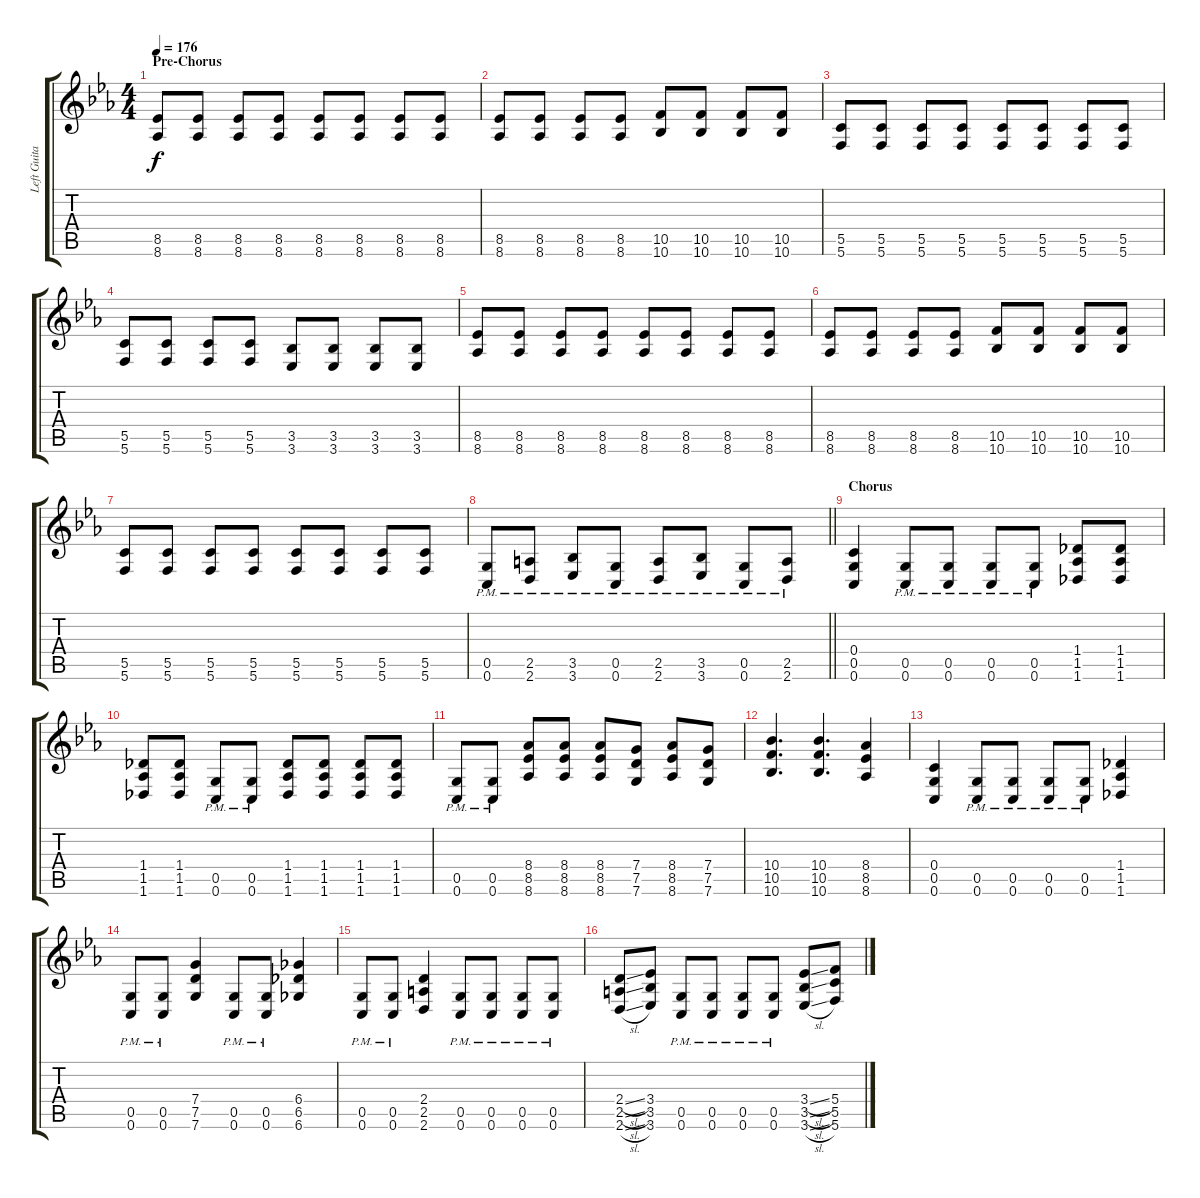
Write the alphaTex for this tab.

\track ("Left Guitar I" "Left Guita") {instrument overdrivenguitar}
\staff {score tabs}
\tuning (D4 A3 F3 C3 G2 C2) {hide}
\ts (4 4)
\section ("" "Pre-Chorus")
\tempo 176
\clef g2
\ks eb
(8.5 8.6).8{dy f} (8.5 8.6).8 (8.5 8.6).8 (8.5 8.6).8 (8.5 8.6).8 (8.5 8.6).8 (8.5 8.6).8 (8.5 8.6).8 |
(8.5 8.6).8 (8.5 8.6).8 (8.5 8.6).8 (8.5 8.6).8 (10.5 10.6).8 (10.5 10.6).8 (10.5 10.6).8 (10.5 10.6).8 |
(5.5 5.6).8 (5.5 5.6).8 (5.5 5.6).8 (5.5 5.6).8 (5.5 5.6).8 (5.5 5.6).8 (5.5 5.6).8 (5.5 5.6).8 |
(5.5 5.6).8 (5.5 5.6).8 (5.5 5.6).8 (5.5 5.6).8 (3.5 3.6).8 (3.5 3.6).8 (3.5 3.6).8 (3.5 3.6).8 |
(8.5 8.6).8 (8.5 8.6).8 (8.5 8.6).8 (8.5 8.6).8 (8.5 8.6).8 (8.5 8.6).8 (8.5 8.6).8 (8.5 8.6).8 |
(8.5 8.6).8 (8.5 8.6).8 (8.5 8.6).8 (8.5 8.6).8 (10.5 10.6).8 (10.5 10.6).8 (10.5 10.6).8 (10.5 10.6).8 |
(5.5 5.6).8 (5.5 5.6).8 (5.5 5.6).8 (5.5 5.6).8 (5.5 5.6).8 (5.5 5.6).8 (5.5 5.6).8 (5.5 5.6).8 |
\barLineRight lightlight
(0.5{pm} 0.6{pm}).8 (2.5{pm} 2.6{pm}).8 (3.5{pm} 3.6{pm}).8 (0.5{pm} 0.6{pm}).8 (2.5{pm} 2.6{pm}).8 (3.5{pm} 3.6{pm}).8 (0.5{pm} 0.6{pm}).8 (2.5{pm} 2.6{pm}).8 |
\section ("" "Chorus")
(0.4 0.5 0.6).4 (0.5{pm} 0.6{pm}).8 (0.5{pm} 0.6{pm}).8 (0.5{pm} 0.6{pm}).8 (0.5{pm} 0.6{pm}).8 (1.4 1.5 1.6).8 (1.4 1.5 1.6).8 |
(1.4 1.5 1.6).8 (1.4 1.5 1.6).8 (0.5{pm} 0.6{pm}).8 (0.5{pm} 0.6{pm}).8 (1.4 1.5 1.6).8 (1.4 1.5 1.6).8 (1.4 1.5 1.6).8 (1.4 1.5 1.6).8 |
(0.5{pm} 0.6{pm}).8 (0.5{pm} 0.6{pm}).8 (8.4 8.5 8.6).8 (8.4 8.5 8.6).8 (8.4 8.5 8.6).8 (7.4 7.5 7.6).8 (8.4 8.5 8.6).8 (7.4 7.5 7.6).8 |
(10.4 10.5 10.6).4{d} (10.4 10.5 10.6).4{d} (8.4 8.5 8.6).4 |
(0.4 0.5 0.6).4 (0.5{pm} 0.6{pm}).8 (0.5{pm} 0.6{pm}).8 (0.5{pm} 0.6{pm}).8 (0.5{pm} 0.6{pm}).8 (1.4 1.5 1.6).4 |
(0.5{pm} 0.6{pm}).8 (0.5{pm} 0.6{pm}).8 (7.4 7.5 7.6).4 (0.5{pm} 0.6{pm}).8 (0.5{pm} 0.6{pm}).8 (6.4 6.5 6.6).4 |
(0.5{pm} 0.6{pm}).8 (0.5{pm} 0.6{pm}).8 (2.4 2.5 2.6).4 (0.5{pm} 0.6{pm}).8 (0.5{pm} 0.6{pm}).8 (0.5{pm} 0.6{pm}).8 (0.5{pm} 0.6{pm}).8 |
(2.4{sl} 2.5{sl} 2.6{sl}).8 (3.4 3.5 3.6).8 (0.5{pm} 0.6{pm}).8 (0.5{pm} 0.6{pm}).8 (0.5{pm} 0.6{pm}).8 (0.5{pm} 0.6{pm}).8 (3.4{sl} 3.5{sl} 3.6{sl}).8 (5.4 5.5 5.6).8
